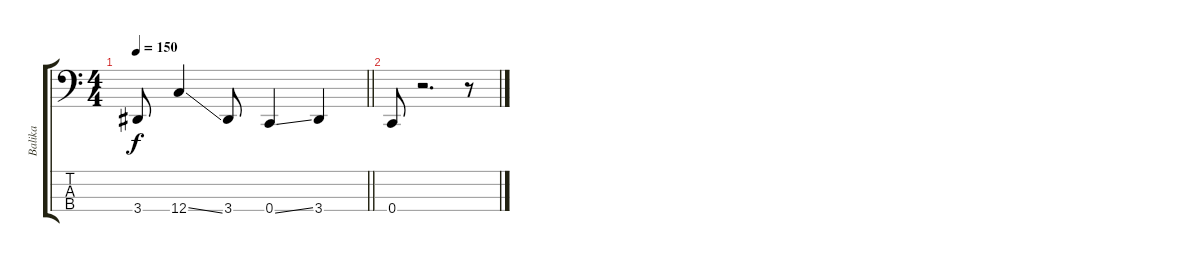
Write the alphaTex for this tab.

\track ("Balika" "Balika") {instrument electricbassfinger}
\staff {score tabs}
\tuning (Eb2 Bb1 F1 C1) {hide}
\ts (4 4)
\tempo 150
\clef f4
\barLineRight lightlight
\ks c
3.4.8{dy f} 12.4{ss}.4 3.4.8 0.4{ss}.4 3.4.4 |
0.4.8 r.2{d} r.8
